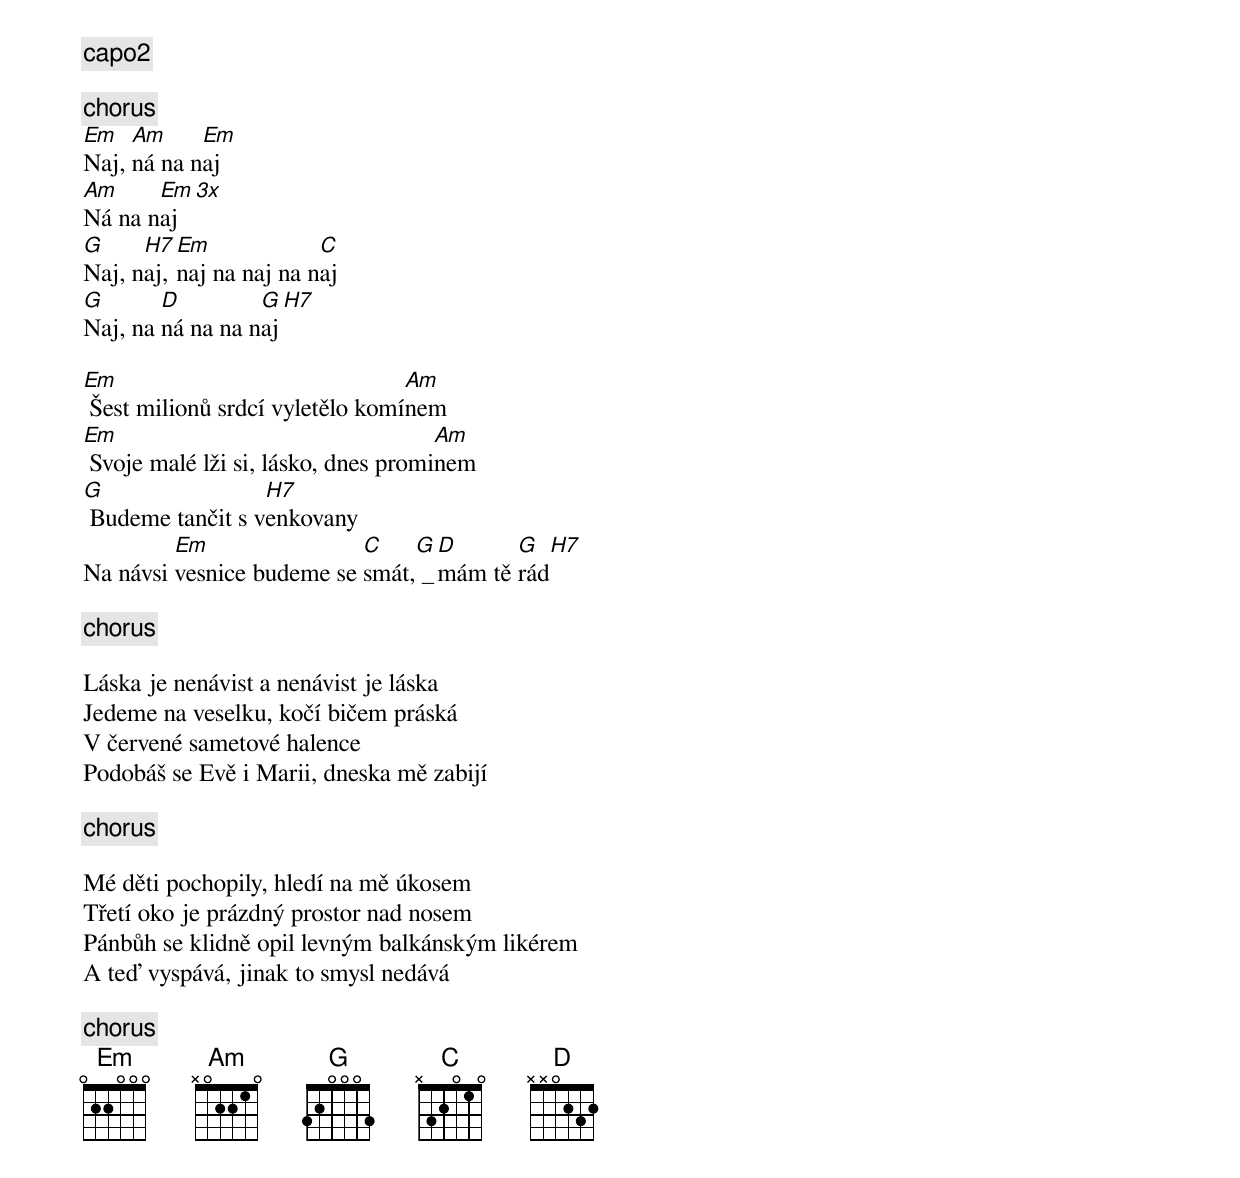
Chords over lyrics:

[capo2]

[chorus]
Em   Am     Em
Naj, ná na naj
Am     Em
Ná na naj [3x]
G     H7  Em             C
Naj, naj, naj na naj na naj
G       D         G H7
Naj, na ná na na naj

Em                               Am
 Šest milionů srdcí vyletělo komínem
Em                                   Am
 Svoje malé lži si, lásko, dnes prominem
G                 H7
 Budeme tančit s venkovany
         Em                C    G D      G  H7
Na návsi vesnice budeme se smát, _mám tě rád

[chorus]

Láska je nenávist a nenávist je láska
Jedeme na veselku, kočí bičem práská
V červené sametové halence
Podobáš se Evě i Marii, dneska mě zabijí

[chorus]

Mé děti pochopily, hledí na mě úkosem
Třetí oko je prázdný prostor nad nosem
Pánbůh se klidně opil levným balkánským likérem
A teď vyspává, jinak to smysl nedává

[chorus]
